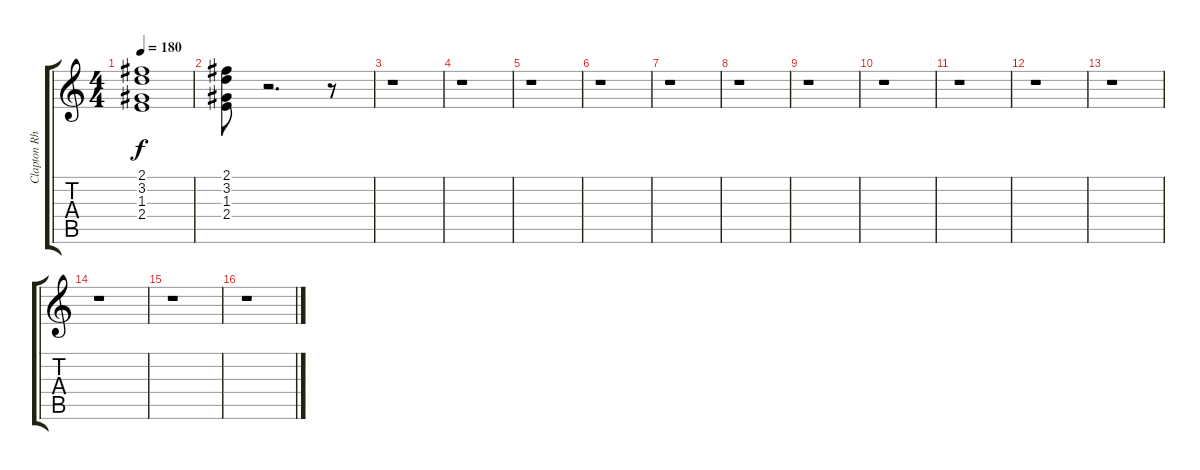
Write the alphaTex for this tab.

\track ("Clapton Rhythm" "Clapton Rh") {instrument overdrivenguitar}
\staff {score tabs}
\tuning (E4 B3 G3 D3 A2 E2) {hide}
\ts (4 4)
\tempo 180
\clef g2
\ks c
(2.1 3.2 1.3 2.4).1{dy f instrument overdrivenguitar} |
(2.1 3.2 1.3 2.4).8 r.2{d} r.8 |
r.1 |
r.1 |
r.1 |
r.1 |
r.1 |
r.1 |
r.1 |
r.1 |
r.1 |
r.1 |
r.1 |
r.1 |
r.1 |
r.1
